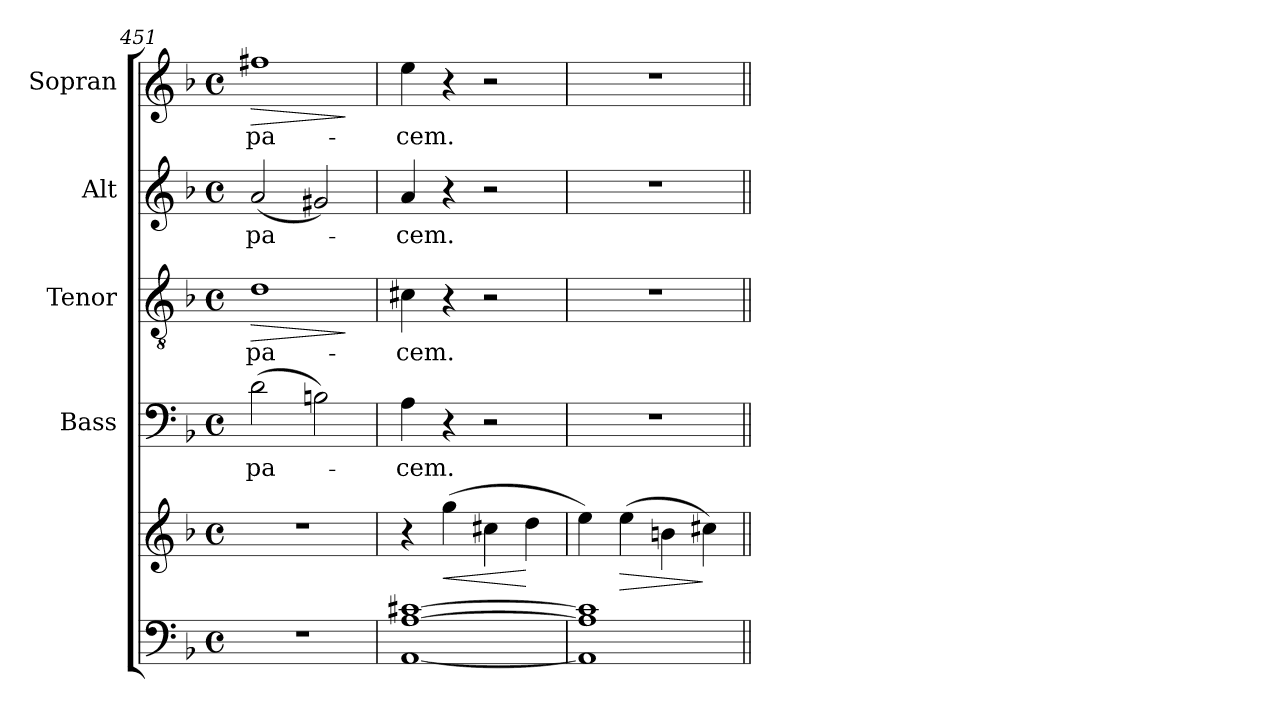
**kern	**kern	**dynam	**kern	**text	**kern	**text	**dynam	**kern	**text	**kern	**text	**dynam
*part5	*part5	*part5	*part4	*part4	*part3	*part3	*part3	*part2	*part2	*part1	*part1	*part1
*staff6	*staff5	*staff5/6	*staff4	*staff4	*staff3	*staff3	*staff3	*staff2	*staff2	*staff1	*staff1	*staff1
*	*	*	*I"Bass	*	*I"Tenor	*	*	*I"Alt	*	*I"Sopran	*	*
*	*	*	*I'B.	*	*I'T.	*	*	*I'A.	*	*I'S.	*	*
*clefF4	*clefG2	*	*clefF4	*	*clefGv2	*	*	*clefG2	*	*clefG2	*	*
*k[b-]	*k[b-]	*	*k[b-]	*	*k[b-]	*	*	*k[b-]	*	*k[b-]	*	*
*F:	*F:	*	*F:	*	*F:	*	*	*F:	*	*F:	*	*
*M4/4	*M4/4	*	*M4/4	*	*M4/4	*	*	*M4/4	*	*M4/4	*	*
*met(c)	*met(c)	*	*met(c)	*	*met(c)	*	*	*met(c)	*	*met(c)	*	*
=451	=451	=451	=451	=451	=451	=451	=451	=451	=451	=451	=451	=451
!	!	!	!	!LO:LY:b	!	!LO:LY:b	!LO:HP:b	!	!LO:LY:b	!	!LO:LY:b	!LO:HP:b
1r	1r	.	(>2d\	pa-	1d	pa-	>	(<2a/	pa-	1ff#X	pa-	>
.	.	.	2Bn\)	.	.	.	.	2g#X/)	.	.	.	.
.	.	.	.	.	.	.	]	.	.	.	.	]
=452	=452	=452	=452	=452	=452	=452	=452	=452	=452	=452	=452	=452
*^	*	*	*	*	*	*	*	*	*	*	*	*
!	!	!	!	!	!LO:LY:b	!	!LO:LY:b	!	!	!LO:LY:b	!	!LO:LY:b	!
[>1A [>1c#X	[<1AA	4r	.	4A\	-cem.	4c#X\	-cem.	.	4a/	-cem.	4ee\	-cem.	.
!	!	!	!LO:HP:b	!	!	!	!	!	!	!	!	!	!
.	.	(>4gg\	<	4r	.	4r	.	.	4r	.	4r	.	.
.	.	4cc#X\	.	2r	.	2r	.	.	2r	.	2r	.	.
.	.	4dd\	[	.	.	.	.	.	.	.	.	.	.
=453	=453	=453	=453	=453	=453	=453	=453	=453	=453	=453	=453	=453	=453
1A] 1c#]	1AA]	4ee\)	.	1r	.	1r	.	.	1r	.	1r	.	.
!	!	!	!LO:HP:b	!	!	!	!	!	!	!	!	!	!
.	.	(>4ee\	>	.	.	.	.	.	.	.	.	.	.
.	.	4bn\	.	.	.	.	.	.	.	.	.	.	.
.	.	4cc#X\)	]	.	.	.	.	.	.	.	.	.	.
*v	*v	*	*	*	*	*	*	*	*	*	*	*	*
=||	=||	=||	=||	=||	=||	=||	=||	=||	=||	=||	=||	=||
*-	*-	*-	*-	*-	*-	*-	*-	*-	*-	*-	*-	*-
